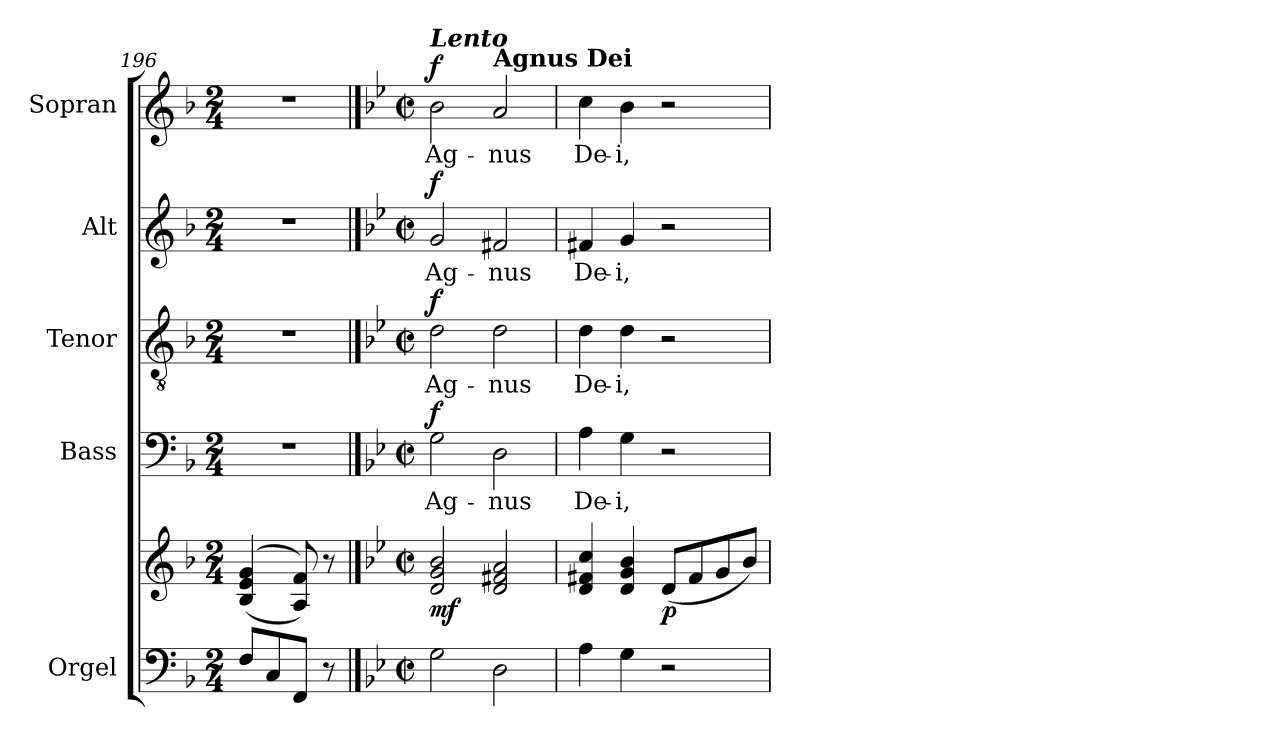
**kern	**kern	**dynam	**kern	**text	**dynam	**kern	**text	**dynam	**kern	**text	**dynam	**kern	**text	**dynam
*part5	*part5	*part5	*part4	*part4	*part4	*part3	*part3	*part3	*part2	*part2	*part2	*part1	*part1	*part1
*staff6	*staff5	*staff5/6	*staff4	*staff4	*staff4	*staff3	*staff3	*staff3	*staff2	*staff2	*staff2	*staff1	*staff1	*staff1
*I"Orgel	*	*	*I"Bass	*	*	*I"Tenor	*	*	*I"Alt	*	*	*I"Sopran	*	*
*I'Org.	*	*	*I'B.	*	*	*I'T.	*	*	*I'A.	*	*	*I'S.	*	*
*clefF4	*clefG2	*	*clefF4	*	*	*clefGv2	*	*	*clefG2	*	*	*clefG2	*	*
*k[b-]	*k[b-]	*	*k[b-]	*	*	*k[b-]	*	*	*k[b-]	*	*	*k[b-]	*	*
*F:	*F:	*	*F:	*	*	*F:	*	*	*F:	*	*	*F:	*	*
*M2/4	*M2/4	*	*M2/4	*	*	*M2/4	*	*	*M2/4	*	*	*M2/4	*	*
=196	=196	=196	=196	=196	=196	=196	=196	=196	=196	=196	=196	=196	=196	=196
8F/L	((<4B-/ 4e/ 4g/	.	2r	.	.	2r	.	.	2r	.	.	2r	.	.
8C/	.	.	.	.	.	.	.	.	.	.	.	.	.	.
8FF/J	8A/ 8f/))	.	.	.	.	.	.	.	.	.	.	.	.	.
8r	8r	.	.	.	.	.	.	.	.	.	.	.	.	.
!!LO:LB:g=z
==197	==197	==197	==197	==197	==197	==197	==197	==197	==197	==197	==197	==197	==197	==197
*k[b-e-]	*k[b-e-]	*	*k[b-e-]	*	*	*k[b-e-]	*	*	*k[b-e-]	*	*	*k[b-e-]	*	*
*B-:	*B-:	*	*B-:	*	*	*B-:	*	*	*B-:	*	*	*B-:	*	*
*M2/2	*M2/2	*	*M2/2	*	*	*M2/2	*	*	*M2/2	*	*	*M2/2	*	*
*met(c|)	*met(c|)	*	*met(c|)	*	*	*met(c|)	*	*	*met(c|)	*	*	*met(c|)	*	*
!	!	!	!	!	!	!	!	!	!	!	!	!LO:TX:a:Bi:t=Lento	!	!
!	!	!LO:DY:b	!	!LO:LY:b	!LO:DY:a	!	!LO:LY:b	!LO:DY:a	!	!LO:LY:b	!LO:DY:a	!	!LO:LY:b	!LO:DY:a
2G\	2d/ 2g/ 2b-/	mf	2G\	Ag-	f	2d\	Ag-	f	2g/	Ag-	f	2b-\	Ag-	f
!	!	!	!	!	!	!	!	!	!	!	!	!LO:TX:a:B:t=Agnus Dei	!	!
!	!	!	!	!LO:LY:b	!	!	!LO:LY:b	!	!	!LO:LY:b	!	!	!LO:LY:b	!
2D\	2d/ 2f#X/ 2a/	.	2D\	-nus	.	2d\	-nus	.	2f#X/	-nus	.	2a/	-nus	.
=198	=198	=198	=198	=198	=198	=198	=198	=198	=198	=198	=198	=198	=198	=198
!	!	!	!	!LO:LY:b	!	!	!LO:LY:b	!	!	!LO:LY:b	!	!	!LO:LY:b	!
4A\	4d/ 4f#X/ 4cc/	.	4A\	De-	.	4d\	De-	.	4f#X/	De-	.	4cc\	De-	.
!	!	!	!	!LO:LY:b	!	!	!LO:LY:b	!	!	!LO:LY:b	!	!	!LO:LY:b	!
4G\	4d/ 4g/ 4b-/	.	4G\	-i,	.	4d\	-i,	.	4g/	-i,	.	4b-\	-i,	.
!	!	!LO:DY:b	!	!	!	!	!	!	!	!	!	!	!	!
2r	(<8d/L	p	2r	.	.	2r	.	.	2r	.	.	2r	.	.
.	8f#/	.	.	.	.	.	.	.	.	.	.	.	.	.
.	8g/	.	.	.	.	.	.	.	.	.	.	.	.	.
.	8b-/J)	.	.	.	.	.	.	.	.	.	.	.	.	.
=	=	=	=	=	=	=	=	=	=	=	=	=	=	=
*-	*-	*-	*-	*-	*-	*-	*-	*-	*-	*-	*-	*-	*-	*-
